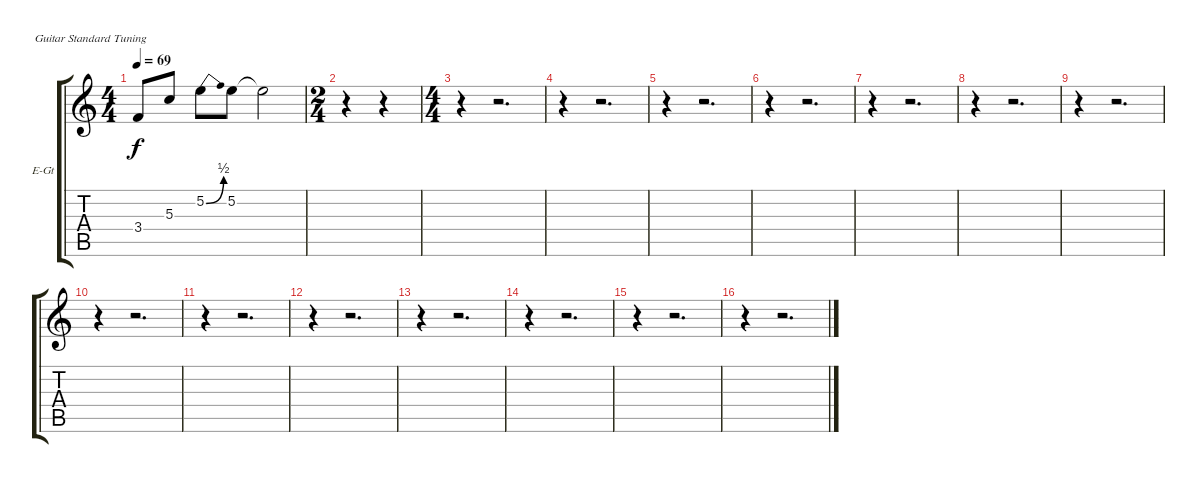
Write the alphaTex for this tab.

\bracketExtendMode groupsimilarinstruments
\firstSystemTrackNameOrientation horizontal
\otherSystemsTrackNameOrientation horizontal
\track ("Соло-гитара" "E-Gt") {instrument distortionguitar}
\staff {score tabs}
\tuning (E4 B3 G3 D3 A2 E2)
\ts (4 4)
\tempo 69
\clef g2
\ks c
3.4.8{dy f} 5.3.8 5.2{be (bend 0 0 60 2)}.8 5.2.8 5.2{t}.2 |
\ts (2 4)
r.4 r.4 |
\ts (4 4)
r.4 r.2{d} |
r.4 r.2{d} |
r.4 r.2{d} |
r.4 r.2{d} |
r.4 r.2{d} |
r.4 r.2{d} |
r.4 r.2{d} |
r.4 r.2{d} |
r.4 r.2{d} |
r.4 r.2{d} |
r.4 r.2{d} |
r.4 r.2{d} |
r.4 r.2{d} |
r.4 r.2{d}
